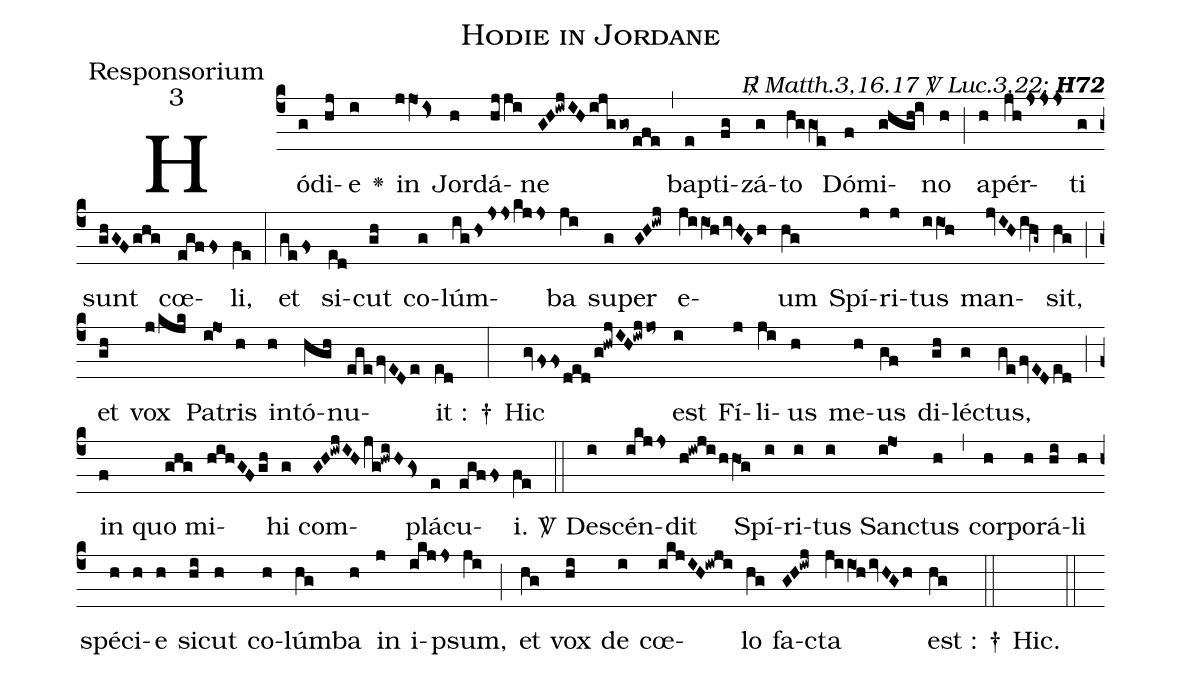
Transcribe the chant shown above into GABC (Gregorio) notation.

name:Hodie in Jordane;
office-part:Responsorium;
mode:3;
commentary:{\itshape\mdseries \Rbar\  Matth.3,16.17 \Vbar\  Luc.3,22;\/}  {\bfseries H72};
%%
(c4)Hó(g)di(hj)e(i) <v>\greheightstar</v>() in(jjO1is<) Jor(h)dá(hjji)ne(GH!iwjIH/ijggo~/efe) (,) bap(e)ti(fg)zá(g)to(hggO1e) Dó(f)mi(ghgh!iv)no(h) (;)
a(h)pér(jhjsjsjs)ti(g) sunt(ghGFghg) cœ(egffs)li,(fe) (:) et(ge/fs) si(ed)cut(gh) co(g)lúm(ig/hsjsjskjjs)ba(ji) su(g)per(GH!iwj) e(ji/iO1h/ivHGh)um(hg) Spí(j)ri(j)tus(iiO1h) man(jvIHiV!hg~)sit,(hg) (;)
et(gh) vox(j/kjk) Pa(i!jo1)tris(h) in(h)tó(hgh)nu(ege/fvEDe)it :(ed) †(:) Hic(gvfsfs/ded/g!hwjIH!iwjjo~) est(i) Fí(j)li(ji)us(h) me(h)us(gf) di(gh)lé(g)ctus,(ge/fvED/ed) (;) in(f) quo(ghg) mi(hihGFgh)hi(g) com(GH!iwjIHjg!hwiHgs>)plá(e)cu(egffs)i.(fe)
<sp>V/</sp>(::) De(i)scén(ikjjs)dit(h!iw!j!i/hhO1g) Spí(i)ri(i)tus(i) San(i!jo1)ctus(h) (,) cor(h)po(h)rá(hi)li(h) spé(h)ci(h)e(h) si(hi)cut(h) co(h)lúm(hg)ba(h) in(j) i(ikjjs)psum,(ji) (;) et(hg) vox(hi) de(i) cœ(ikjIH!iwji)lo(hg) fa(GH!iwj)cta(jiiO1h/ivHGh) est :(hg) †(::) Hic.( ) (::)
